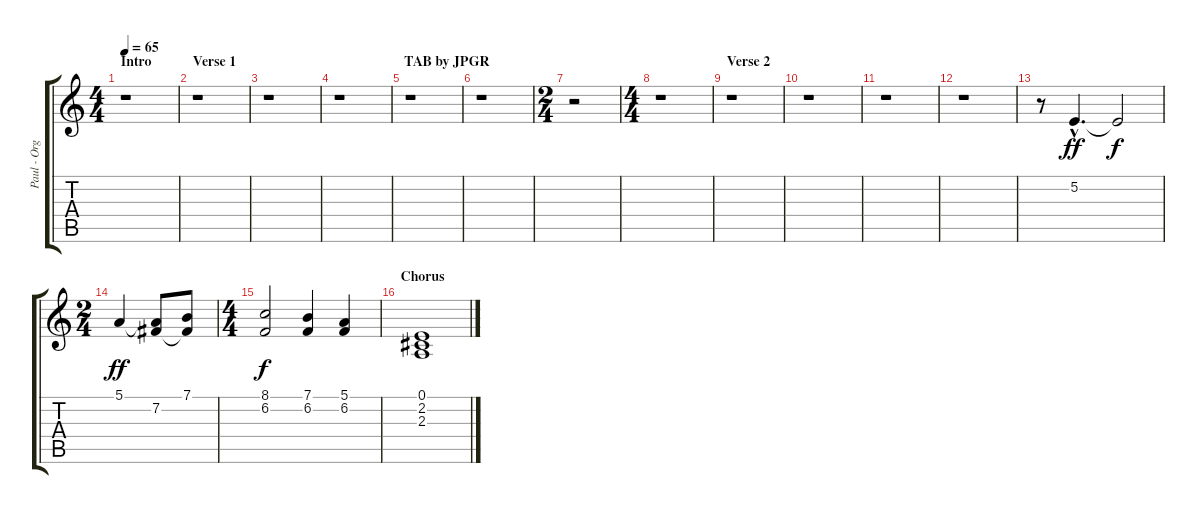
\track ("Paul - Organ" "Paul - Org") {instrument drawbarorgan}
\staff {score tabs}
\tuning (E4 B3 G3 D3 A2 E2) {hide}
\ts (4 4)
\section ("" "Intro")
\tempo 65
\clef g2
\ks c
r.1{dy ff instrument drawbarorgan} |
\section ("" "Verse 1                                                TAB by JPGR")
r.1 |
r.1 |
r.1 |
r.1 |
r.1 |
\ts (2 4)
r.2 |
\ts (4 4)
r.1 |
\section ("" "Verse 2")
r.1 |
r.1 |
r.1 |
r.1 |
r.8 5.2{hac}.4{d} 5.2{t}.2{dy f} |
\ts (2 4)
5.1.4{dy ff} (5.1{t} 7.2).8 (7.1 7.2{t}).8 |
\ts (4 4)
(8.1 6.2).2{dy f} (7.1 6.2).4 (5.1 6.2).4 |
\section ("" "Chorus")
(0.1 2.2 2.3).1
